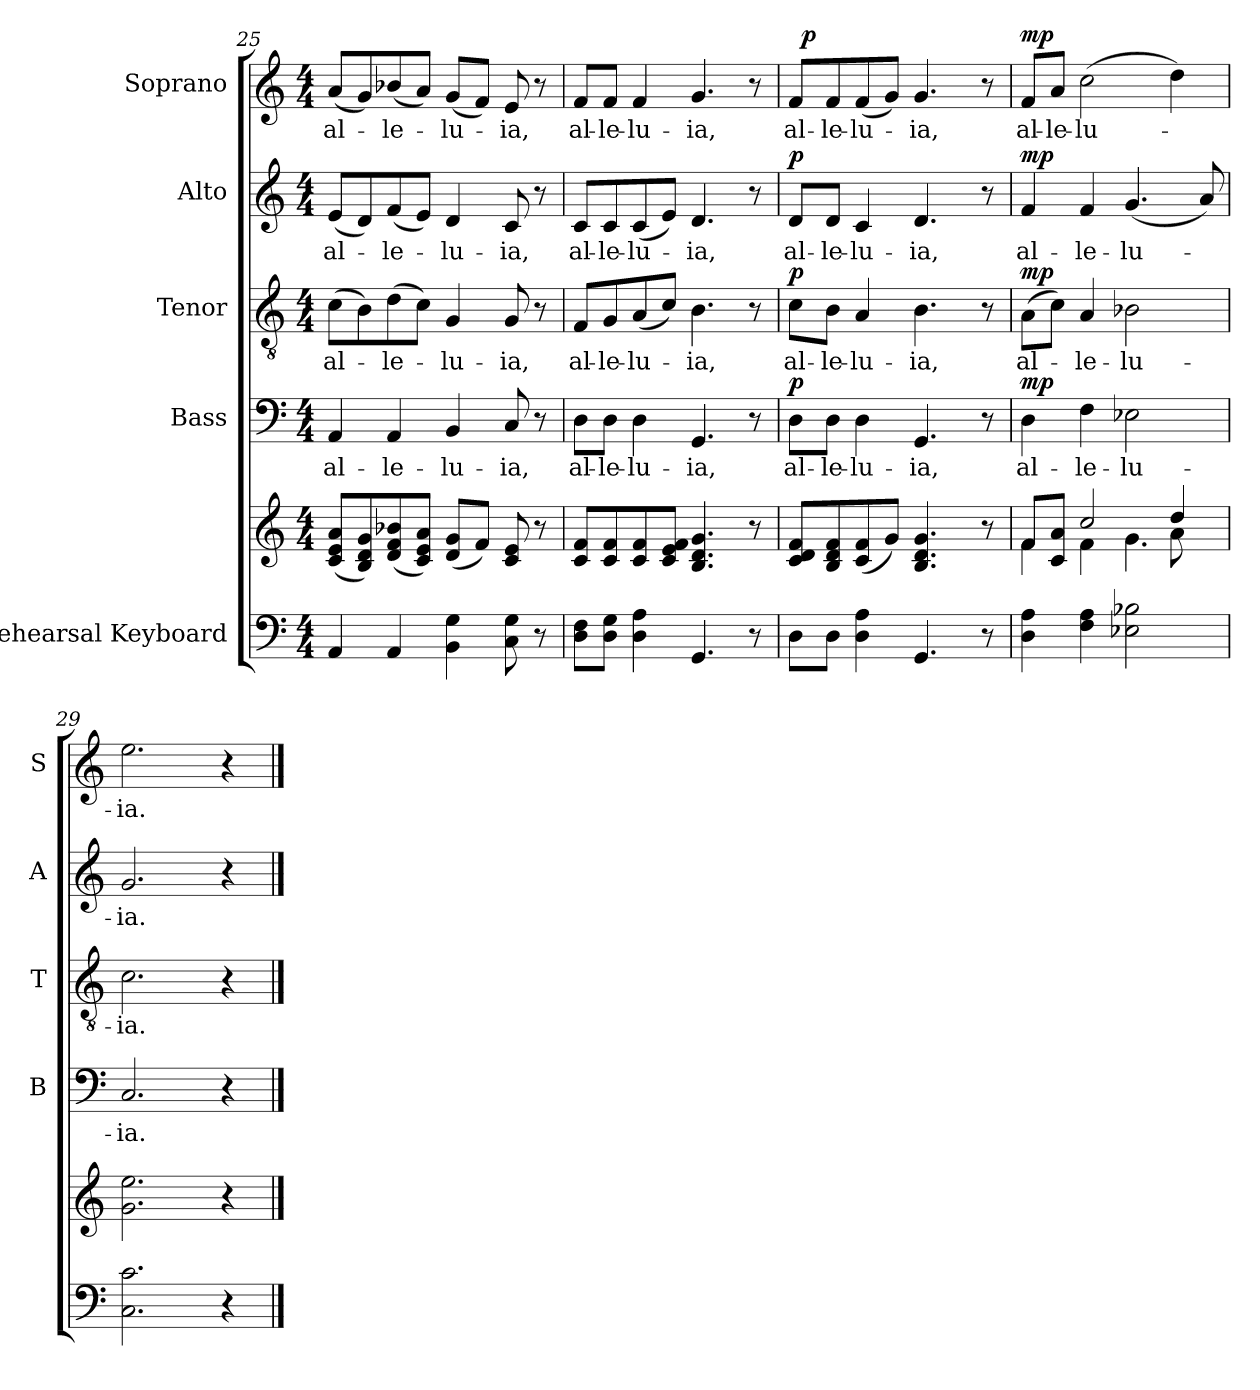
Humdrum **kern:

**kern	**kern	**kern	**text	**dynam	**kern	**text	**dynam	**kern	**text	**dynam	**kern	**text	**dynam
*part5	*part5	*part4	*part4	*part4	*part3	*part3	*part3	*part2	*part2	*part2	*part1	*part1	*part1
*staff6	*staff5	*staff4	*staff4	*staff4	*staff3	*staff3	*staff3	*staff2	*staff2	*staff2	*staff1	*staff1	*staff1
*I"Rehearsal Keyboard	*	*I"Bass	*	*	*I"Tenor	*	*	*I"Alto	*	*	*I"Soprano	*	*
*	*	*I'B	*	*	*I'T	*	*	*I'A	*	*	*I'S	*	*
*clefF4	*clefG2	*clefF4	*	*	*clefGv2	*	*	*clefG2	*	*	*clefG2	*	*
*k[]	*k[]	*k[]	*	*	*k[]	*	*	*k[]	*	*	*k[]	*	*
*C:	*C:	*C:	*	*	*C:	*	*	*C:	*	*	*C:	*	*
*M4/4	*M4/4	*M4/4	*	*	*M4/4	*	*	*M4/4	*	*	*M4/4	*	*
=25	=25	=25	=25	=25	=25	=25	=25	=25	=25	=25	=25	=25	=25
!	!	!	!LO:LY:b	!	!	!LO:LY:b	!	!	!LO:LY:b	!	!	!LO:LY:b	!
4AA/	(<8c/ 8e/ 8a/L	4AA/	al-	.	(>8c\L	al-	.	(<8e/L	al-	.	(<8a/L	al-	.
.	8B/ 8d/ 8g/)	.	.	.	8B\)	.	.	8d/)	.	.	8g/)	.	.
!	!	!	!LO:LY:b	!	!	!LO:LY:b	!	!	!LO:LY:b	!	!	!LO:LY:b	!
4AA/	(<8d/ 8f/ 8b-X/	4AA/	-le-	.	(>8d\	-le-	.	(<8f/	-le-	.	(<8b-X/	-le-	.
.	8c/ 8e/ 8a/J)	.	.	.	8c\J)	.	.	8e/J)	.	.	8a/J)	.	.
!	!	!	!LO:LY:b	!	!	!LO:LY:b	!	!	!LO:LY:b	!	!	!LO:LY:b	!
4BB\ 4G\	(<8d/ 8g/L	4BB/	-lu-	.	4G/	-lu-	.	4d/	-lu-	.	(<8g/L	-lu-	.
.	8f/J)	.	.	.	.	.	.	.	.	.	8f/J)	.	.
!	!	!	!LO:LY:b	!	!	!LO:LY:b	!	!	!LO:LY:b	!	!	!LO:LY:b	!
8C\ 8G\	8c/ 8e/	8C/	-ia,	.	8G/	-ia,	.	8c/	-ia,	.	8e/	-ia,	.
8r	8r	8r	.	.	8r	.	.	8r	.	.	8r	.	.
=26	=26	=26	=26	=26	=26	=26	=26	=26	=26	=26	=26	=26	=26
!	!	!	!LO:LY:b	!	!	!LO:LY:b	!	!	!LO:LY:b	!	!	!LO:LY:b	!
8D\ 8F\L	8c/ 8f/L	8D\L	al-	.	8F/L	al-	.	8c/L	al-	.	8f/L	al-	.
!	!	!	!LO:LY:b	!	!	!LO:LY:b	!	!	!LO:LY:b	!	!	!LO:LY:b	!
8D\ 8G\J	8c/ 8f/	8D\J	-le-	.	8G/	-le-	.	8c/	-le-	.	8f/J	-le-	.
!	!	!	!LO:LY:b	!	!	!LO:LY:b	!	!	!LO:LY:b	!	!	!LO:LY:b	!
4D\ 4A\	8c/ 8f/	4D\	-lu-	.	(<8A/	-lu-	.	(<8c/	-lu-	.	4f/	-lu-	.
.	8c/ 8e/ 8f/J	.	.	.	8c/J)	.	.	8e/J)	.	.	.	.	.
!	!	!	!LO:LY:b	!	!	!LO:LY:b	!	!	!LO:LY:b	!	!	!LO:LY:b	!
4.GG/	4.B/ 4.d/ 4.g/	4.GG/	-ia,	.	4.B\	-ia,	.	4.d/	-ia,	.	4.g/	-ia,	.
8r	8r	8r	.	.	8r	.	.	8r	.	.	8r	.	.
=27	=27	=27	=27	=27	=27	=27	=27	=27	=27	=27	=27	=27	=27
!	!	!	!LO:LY:b	!LO:DY:a	!	!LO:LY:b	!LO:DY:a	!	!LO:LY:b	!LO:DY:a	!	!LO:LY:b	!
*	*	*	*	*	*	*	*	*	*	*	*^	*	*
8D\L	8c/ 8d/ 8f/L	8D\L	al-	p	8c\L	al-	p	8d/L	al-	p	8f/L	32ryy	al-	.
!	!	!	!	!	!	!	!	!	!	!	!	!	!	!LO:DY:a
.	.	.	.	.	.	.	.	.	.	.	.	2ryy	.	p
!	!	!	!LO:LY:b	!	!	!LO:LY:b	!	!	!LO:LY:b	!	!	!	!LO:LY:b	!
8D\J	8B/ 8d/ 8f/	8D\J	-le-	.	8B\J	-le-	.	8d/J	-le-	.	8f/	.	-le-	.
!	!	!	!LO:LY:b	!	!	!LO:LY:b	!	!	!LO:LY:b	!	!	!	!LO:LY:b	!
4D\ 4A\	(<8c/ 8f/	4D\	-lu-	.	4A/	-lu-	.	4c/	-lu-	.	(<8f/	.	-lu-	.
.	8g/J)	.	.	.	.	.	.	.	.	.	8g/J)	.	.	.
!	!	!	!LO:LY:b	!	!	!LO:LY:b	!	!	!LO:LY:b	!	!	!	!LO:LY:b	!
4.GG/	4.B/ 4.d/ 4.g/	4.GG/	-ia,	.	4.B\	-ia,	.	4.d/	-ia,	.	4.g/	.	-ia,	.
.	.	.	.	.	.	.	.	.	.	.	.	4...ryy	.	.
8r	8r	8r	.	.	8r	.	.	8r	.	.	8r	.	.	.
=28	=28	=28	=28	=28	=28	=28	=28	=28	=28	=28	=28	=28	=28	=28
*	*^	*	*	*	*	*	*	*	*	*	*	*	*	*
*	*	*^	*	*	*	*	*	*	*	*	*	*	*	*	*
!	!	!	!	!	!LO:LY:b	!LO:DY:a	!	!LO:LY:b	!LO:DY:a	!	!LO:LY:b	!LO:DY:a	!	!	!LO:LY:b	!LO:DY:a
*	*	*	*	*	*	*	*	*	*	*	*	*	*v	*v	*	*
4D\ 4A\	8f/L	4f\	2.ryy	4D\	al-	mp	(>8A\L	al-	mp	4f/	al-	mp	8f/L	al-	mp
!	!	!	!	!	!	!	!	!	!	!	!	!	!	!LO:LY:b	!
.	8c/ 8a/J	.	.	.	.	.	8c\J)	.	.	.	.	.	8a/J	-le-	.
!	!	!	!	!	!LO:LY:b	!	!	!LO:LY:b	!	!	!LO:LY:b	!	!	!LO:LY:b	!
4F\ 4A\	2cc/	4f\	.	4F\	-le-	.	4A/	-le-	.	4f/	-le-	.	(>2cc\	-lu-	.
!	!	!	!	!	!LO:LY:b	!	!	!LO:LY:b	!	!	!LO:LY:b	!	!	!	!
2E-X\ 2B-X\	.	4.g\	.	2E-X\	-lu-	.	2B-X\	-lu-	.	(<4.g/	-lu-	.	.	.	.
.	4dd/	.	8a\	.	.	.	.	.	.	.	.	.	4dd\)	.	.
.	.	8ryy	8ryy	.	.	.	.	.	.	8a/)	.	.	.	.	.
=29	=29	=29	=29	=29	=29	=29	=29	=29	=29	=29	=29	=29	=29	=29	=29
!	!	!	!	!	!LO:LY:b	!	!	!LO:LY:b	!	!	!LO:LY:b	!	!	!LO:LY:b	!
*	*v	*v	*v	*	*	*	*	*	*	*	*	*	*	*	*
2.C\ 2.c\	2.g\ 2.ee\	2.C/	-ia.	.	2.c\	-ia.	.	2.g/	-ia.	.	2.ee\	-ia.	.
4r	4r	4r	.	.	4r	.	.	4r	.	.	4r	.	.
==	==	==	==	==	==	==	==	==	==	==	==	==	==
*-	*-	*-	*-	*-	*-	*-	*-	*-	*-	*-	*-	*-	*-
